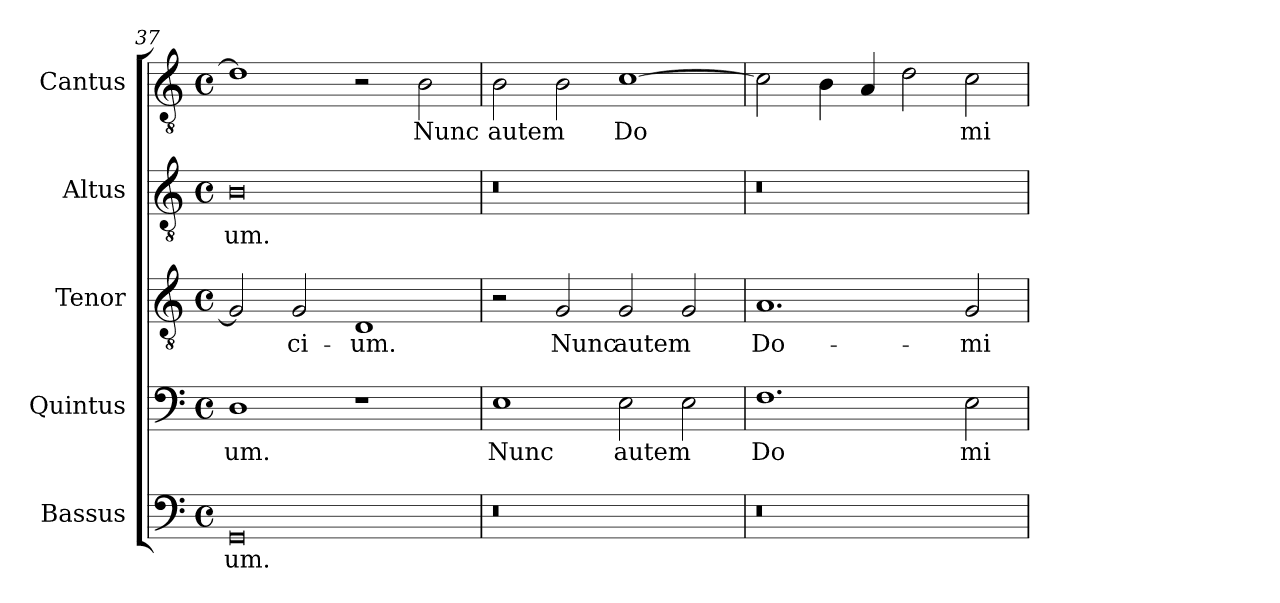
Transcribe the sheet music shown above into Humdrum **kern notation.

**kern	**text	**kern	**text	**kern	**text	**kern	**text	**kern	**text
*part5	*part5	*part4	*part4	*part3	*part3	*part2	*part2	*part1	*part1
*staff5	*staff5	*staff4	*staff4	*staff3	*staff3	*staff2	*staff2	*staff1	*staff1
*I"Bassus	*	*I"Quintus	*	*I"Tenor	*	*I"Altus	*	*I"Cantus	*
*clefF4	*	*clefF4	*	*clefGv2	*	*clefGv2	*	*clefGv2	*
*M4/4	*	*M4/4	*	*M4/4	*	*M4/4	*	*M4/4	*
*met(c)	*	*met(c)	*	*met(c)	*	*met(c)	*	*met(c)	*
=37	=37	=37	=37	=37	=37	=37	=37	=37	=37
!	!LO:LY:b:cj	!	!LO:LY:b:cj	!	!	!	!LO:LY:b:cj	!	!
0GG	-um.	1D	-um.	2G/]	.	0B	-um.	1d]	.
!	!	!	!	!	!LO:LY:b:cj	!	!	!	!
.	.	.	.	2G/	-ci-	.	.	.	.
!	!	!	!	!	!LO:LY:b:cj	!	!	!	!
.	.	1r	.	1D	-um.	.	.	2r	.
!	!	!	!	!	!	!	!	!	!LO:LY:b:cj
.	.	.	.	.	.	.	.	2B\	Nunc
!!LO:PB:g=z
=38	=38	=38	=38	=38	=38	=38	=38	=38	=38
!	!	!	!LO:LY:b:cj	!	!	!	!	!	!LO:LY:b
0r	.	1E	Nunc	2r	.	0r	.	2B\	autem
!	!	!	!	!	!LO:LY:b:cj	!	!	!	!
.	.	.	.	2G/	Nunc	.	.	2B\	.
!	!	!	!LO:LY:b	!	!LO:LY:b	!	!	!	!LO:LY:b:cj
.	.	2E\	autem	2G/	autem	.	.	[>1c	Do
.	.	2E\	.	2G/	.	.	.	.	.
=39	=39	=39	=39	=39	=39	=39	=39	=39	=39
!	!	!	!LO:LY:b:cj	!	!LO:LY:b:cj	!	!	!	!
0r	.	1.F	Do	1.A	Do-	0r	.	2c\]	.
.	.	.	.	.	.	.	.	4B\	.
.	.	.	.	.	.	.	.	4A/	.
.	.	.	.	.	.	.	.	2d\	.
!	!	!	!LO:LY:b:cj	!	!LO:LY:b:cj	!	!	!	!LO:LY:b:cj
.	.	2E\	mi	2G/	-mi-	.	.	2c\	mi
=	=	=	=	=	=	=	=	=	=
*-	*-	*-	*-	*-	*-	*-	*-	*-	*-
